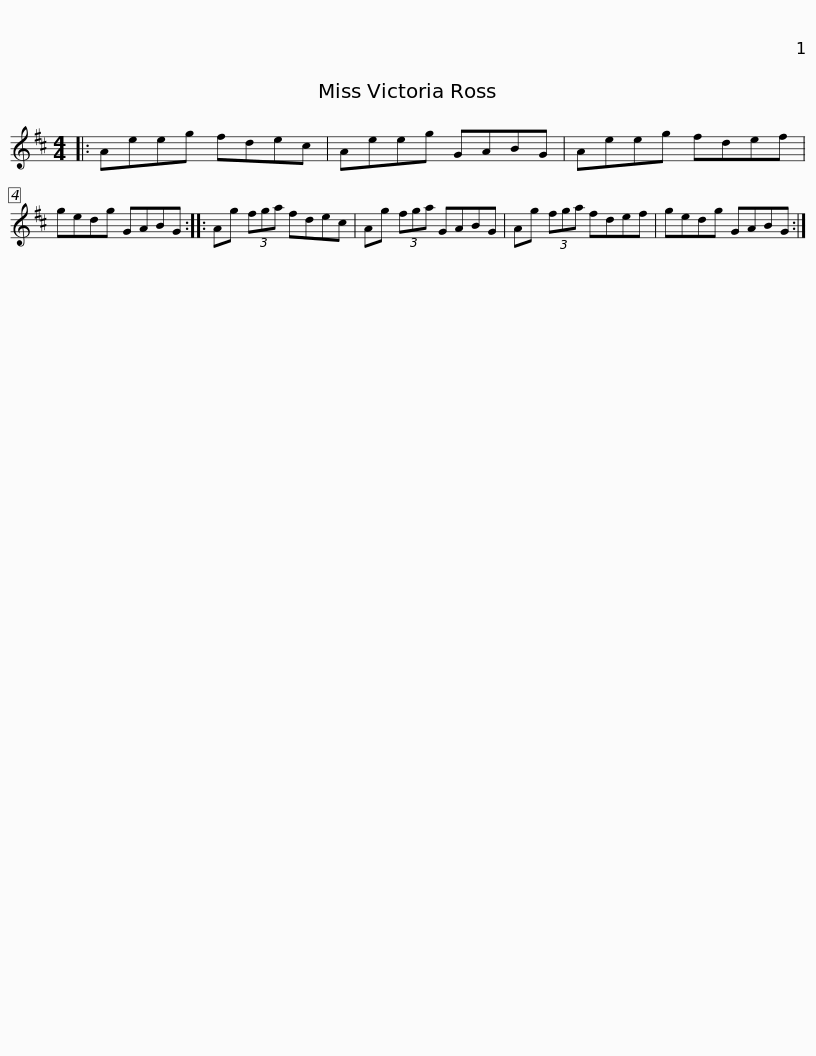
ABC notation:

X:1
L:1/8
M:4/4
I:linebreak $
K:D
V:1 treble
V:1
|: Aeeg fdec | Aeeg GABG | Aeeg fdef | gedg GABG :: Ag (3fga fdec |$ %5
 Ag (3fga GABG | Ag (3fga fdef | gedg GABG :| %8
